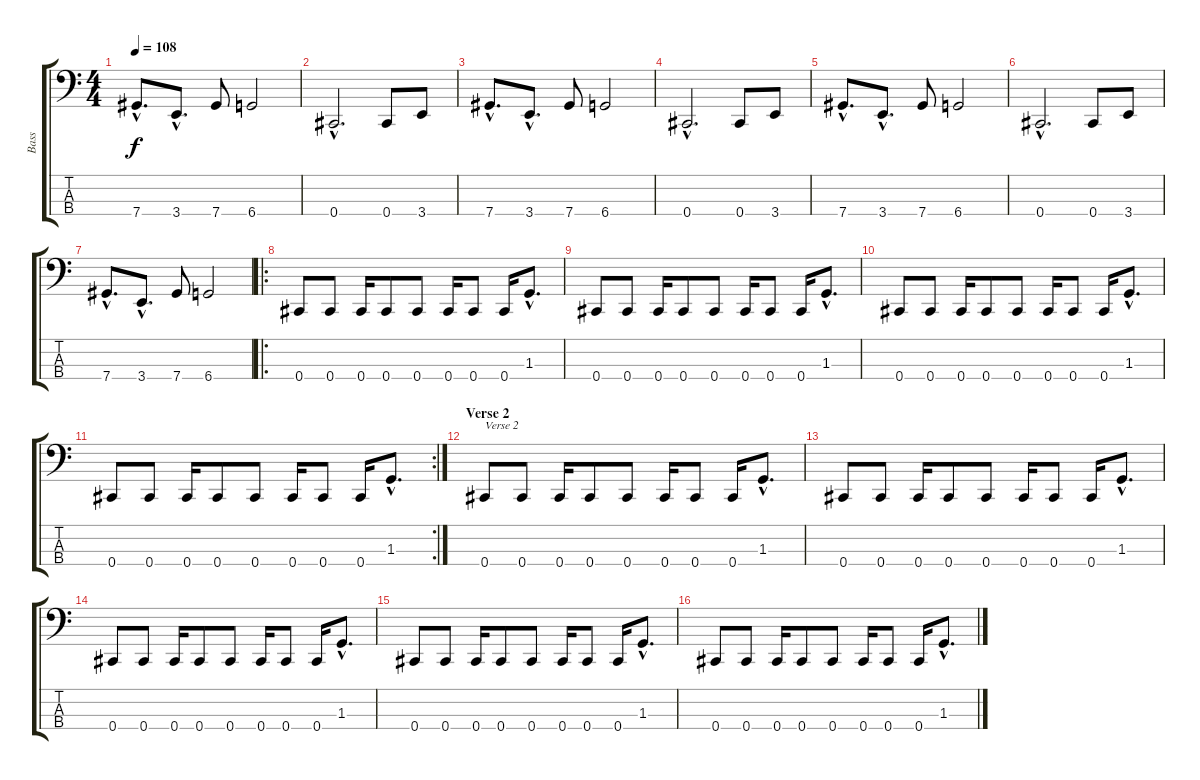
\track ("Bass" "Bass") {instrument electricbasspick}
\staff {score tabs}
\tuning (E2 B1 Gb1 Db1) {hide}
\ts (4 4)
\tempo 108
\clef f4
\ks c
7.4{hac}.8{d dy f} 3.4{hac}.8{d} 7.4.8 6.4.2 |
0.4{hac}.2{d} 0.4.8 3.4.8 |
7.4{hac}.8{d} 3.4{hac}.8{d} 7.4.8 6.4.2 |
0.4{hac}.2{d} 0.4.8 3.4.8 |
7.4{hac}.8{d} 3.4{hac}.8{d} 7.4.8 6.4.2 |
0.4{hac}.2{d} 0.4.8 3.4.8 |
7.4{hac}.8{d} 3.4{hac}.8{d} 7.4.8 6.4.2 |
\ro
0.4.8 0.4.8 0.4.16 0.4.8 0.4.8 0.4.16 0.4.8 0.4.16 1.3{hac}.8{d} |
0.4.8 0.4.8 0.4.16 0.4.8 0.4.8 0.4.16 0.4.8 0.4.16 1.3{hac}.8{d} |
0.4.8 0.4.8 0.4.16 0.4.8 0.4.8 0.4.16 0.4.8 0.4.16 1.3{hac}.8{d} |
\rc 2
0.4.8 0.4.8 0.4.16 0.4.8 0.4.8 0.4.16 0.4.8 0.4.16 1.3{hac}.8{d} |
\section ("" "Verse 2")
0.4.8{txt "Verse 2"} 0.4.8 0.4.16 0.4.8 0.4.8 0.4.16 0.4.8 0.4.16 1.3{hac}.8{d} |
0.4.8 0.4.8 0.4.16 0.4.8 0.4.8 0.4.16 0.4.8 0.4.16 1.3{hac}.8{d} |
0.4.8 0.4.8 0.4.16 0.4.8 0.4.8 0.4.16 0.4.8 0.4.16 1.3{hac}.8{d} |
0.4.8 0.4.8 0.4.16 0.4.8 0.4.8 0.4.16 0.4.8 0.4.16 1.3{hac}.8{d} |
0.4.8 0.4.8 0.4.16 0.4.8 0.4.8 0.4.16 0.4.8 0.4.16 1.3{hac}.8{d}
